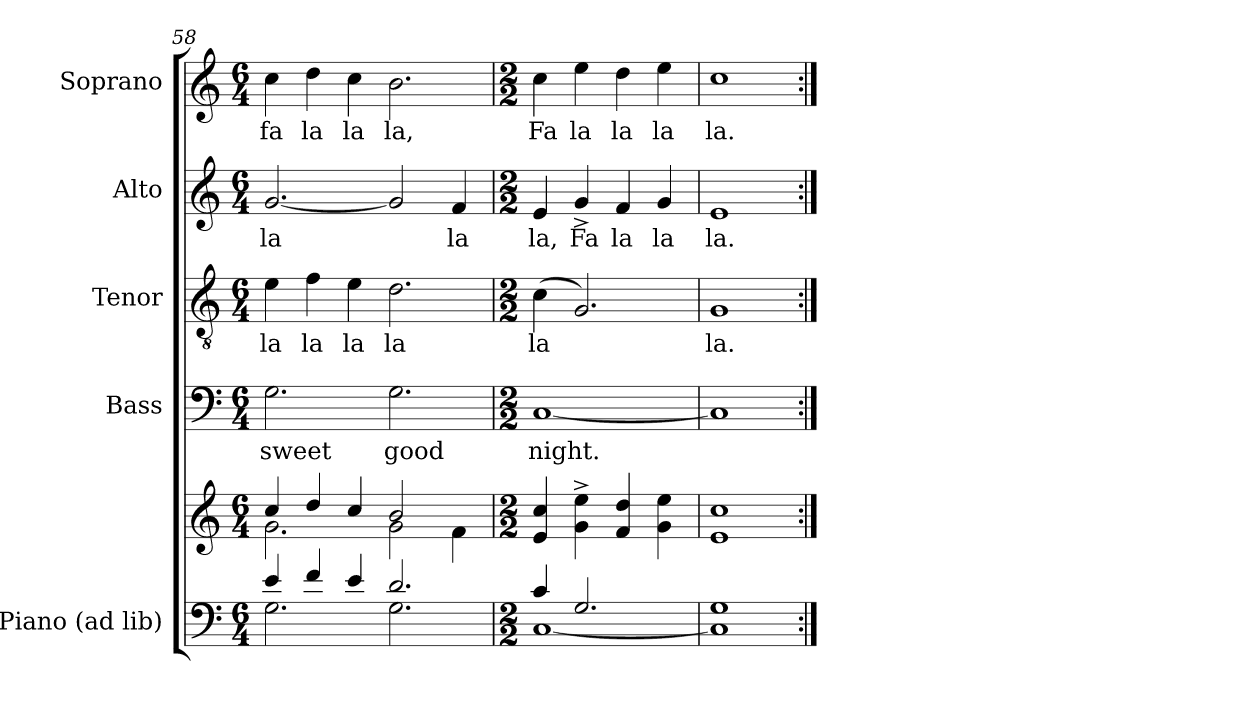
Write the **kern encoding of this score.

**kern	**kern	**kern	**text	**kern	**text	**kern	**text	**kern	**text
*part5	*part5	*part4	*part4	*part3	*part3	*part2	*part2	*part1	*part1
*staff6	*staff5	*staff4	*staff4	*staff3	*staff3	*staff2	*staff2	*staff1	*staff1
*I"Piano (ad lib)	*	*I"Bass	*	*I"Tenor	*	*I"Alto	*	*I"Soprano	*
*I'Pno.	*	*I'B.	*	*I'T.	*	*I'A.	*	*I'S.	*
*clefF4	*clefG2	*clefF4	*	*clefGv2	*	*clefG2	*	*clefG2	*
*	*	*	*	*ITrd7c12	*	*	*	*	*
*k[]	*k[]	*k[]	*	*k[]	*	*k[]	*	*k[]	*
*C:	*C:	*C:	*	*C:	*	*C:	*	*C:	*
*M6/4	*M6/4	*M6/4	*	*M6/4	*	*M6/4	*	*M6/4	*
=58	=58	=58	=58	=58	=58	=58	=58	=58	=58
*^	*^	*	*	*	*	*	*	*	*
!	!	!	!	!	!LO:LY:b:color=#000000	!	!	!	!	!	!
!	!	!	!	!	!	!	!LO:LY:b:color=#000000	!	!	!	!
!	!	!	!	!	!	!	!	!	!LO:LY:b:color=#000000	!	!
!	!	!	!	!	!	!	!	!	!	!	!LO:LY:b:color=#000000
4ei/	2.Gi\	4cci/	2.gi\	2.Gi\	sweet	4Ei\	la	[<2.gi/	la	4cci\	fa
!	!	!	!	!	!	!	!LO:LY:b:color=#000000	!	!	!	!
!	!	!	!	!	!	!	!	!	!	!	!LO:LY:b:color=#000000
4fi/	.	4ddi/	.	.	.	4Fi\	la	.	.	4ddi\	la
!	!	!	!	!	!	!	!LO:LY:b:color=#000000	!	!	!	!
!	!	!	!	!	!	!	!	!	!	!	!LO:LY:b:color=#000000
4ei/	.	4cci/	.	.	.	4Ei\	la	.	.	4cci\	la
!	!	!	!	!	!LO:LY:b:color=#000000	!	!	!	!	!	!
!	!	!	!	!	!	!	!LO:LY:b:color=#000000	!	!	!	!
!	!	!	!	!	!	!	!	!	!	!	!LO:LY:b:color=#000000
2.di/	2.Gi\	2bi/	2gi\	2.Gi\	good	2.Di\	la	2gi/]	.	2.bi\	la,
!	!	!	!	!	!	!	!	!	!LO:LY:b:color=#000000	!	!
.	.	4ryy	4fi\	.	.	.	.	4fi/	la	.	.
*	*	*v	*v	*	*	*	*	*	*	*	*
=59	=59	=59	=59	=59	=59	=59	=59	=59	=59	=59
*M2/2	*	*M2/2	*M2/2	*	*M2/2	*	*M2/2	*	*M2/2	*
*	*	*^	*	*	*	*	*	*	*	*
!	!	!	!	!	!LO:LY:b:color=#000000	!	!	!	!	!	!
*	*	*v	*v	*	*	*	*	*	*	*	*
*	*	*^	*	*	*	*	*	*	*	*
!	!	!	!	!	!	!	!LO:LY:b:color=#000000	!	!	!	!
*	*	*v	*v	*	*	*	*	*	*	*	*
*	*	*^	*	*	*	*	*	*	*	*
!	!	!	!	!	!	!	!	!	!LO:LY:b:color=#000000	!	!
*	*	*v	*v	*	*	*	*	*	*	*	*
*	*	*^	*	*	*	*	*	*	*	*
!	!	!	!	!	!	!	!	!	!	!	!LO:LY:b:color=#000000
*	*	*v	*v	*	*	*	*	*	*	*	*
4ci/	[<1Ci	4ei/ 4cci	[<1Ci	night.	(4Ci\	la	4ei/	la,	4cci\	Fa
!	!	!	!	!	!	!	!	!LO:LY:b:color=#000000	!	!
!	!	!	!	!	!	!	!	!	!	!LO:LY:b:color=#000000
2.Gi/	.	4gi\^ 4eei^	.	.	2.GGi/)	.	4g^i/	Fa	4eei\	la
!	!	!	!	!	!	!	!	!LO:LY:b:color=#000000	!	!
!	!	!	!	!	!	!	!	!	!	!LO:LY:b:color=#000000
.	.	4fi/ 4ddi	.	.	.	.	4fi/	la	4ddi\	la
!	!	!	!	!	!	!	!	!LO:LY:b:color=#000000	!	!
!	!	!	!	!	!	!	!	!	!	!LO:LY:b:color=#000000
.	.	4gi\ 4eei	.	.	.	.	4gi/	la	4eei\	la
!!LO:LB:g=z
=60	=60	=60	=60	=60	=60	=60	=60	=60	=60	=60
!	!	!	!	!	!	!LO:LY:b:color=#000000	!	!	!	!
!	!	!	!	!	!	!	!	!LO:LY:b:color=#000000	!	!
!	!	!	!	!	!	!	!	!	!	!LO:LY:b:color=#000000
1Gi	1Ci]	1ei 1cci	1Ci]	.	1GGi	la.	1ei	la.	1cci	la.
*v	*v	*	*	*	*	*	*	*	*	*
=:|!	=:|!	=:|!	=:|!	=:|!	=:|!	=:|!	=:|!	=:|!	=:|!
*-	*-	*-	*-	*-	*-	*-	*-	*-	*-
